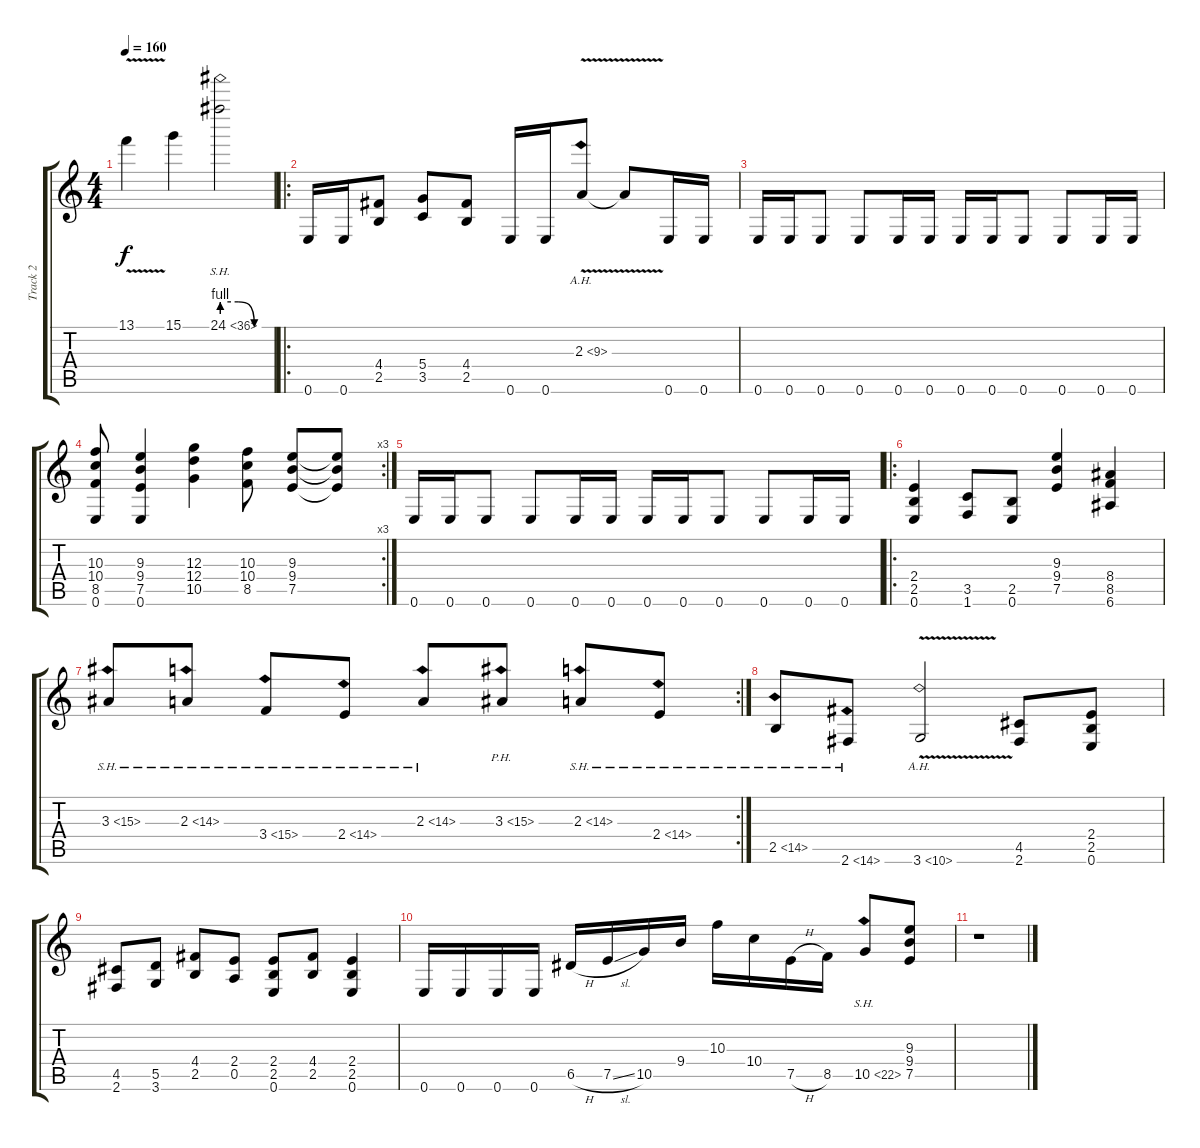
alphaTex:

\track ("Track 2" "Track 2") {instrument distortionguitar}
\staff {score tabs}
\tuning (E4 B3 G3 D3 A2 E2) {hide}
\ts (4 4)
\tempo 160
\clef g2
\ks c
13.1{v}.4{dy f} 15.1.4 24.1{be (custom 0 4 20 4 40 0 60 0) sh 12}.2 |
\ro
0.6.16 0.6.16 (4.4 2.5).8 (5.4 3.5).8 (4.4 2.5).8 0.6.16 0.6.16 2.3{ah 7 v}.8 2.3{t}.8 0.6.16 0.6.16 |
0.6.16 0.6.16 0.6.8 0.6.8 0.6.16 0.6.16 0.6.16 0.6.16 0.6.8 0.6.8 0.6.16 0.6.16 |
\rc 3
(10.3 10.4 8.5 0.6).8 (9.3 9.4 7.5 0.6).4 (12.3 12.4 10.5).4 (10.3 10.4 8.5).8 (9.3 9.4 7.5).8 (9.3{t} 9.4{t} 7.5{t}).8 |
0.6.16 0.6.16 0.6.8 0.6.8 0.6.16 0.6.16 0.6.16 0.6.16 0.6.8 0.6.8 0.6.16 0.6.16 |
\ro
(2.4 2.5 0.6).4 (3.5 1.6).8 (2.5 0.6).8 (9.3 9.4 7.5).4 (8.4 8.5 6.6).4 |
\rc 2
3.3{sh 12}.8 2.3{sh 12}.8 3.4{sh 12}.8 2.4{sh 12}.8 2.3{sh 12}.8 3.3{ph 12}.8 2.3{sh 12}.8 2.4{sh 12}.8 |
2.5{sh 12}.8 2.6{sh 12}.8 3.6{ah 7 v}.2 (4.5 2.6).8 (2.4 2.5 0.6).8 |
(4.5 2.6).8 (5.5 3.6).8 (4.4 2.5).8 (2.4 0.5).8 (2.4 2.5 0.6).8 (4.4 2.5).8 (2.4 2.5 0.6).4 |
0.6.16 0.6.16 0.6.16 0.6.16 6.5{h}.16 7.5{sl}.16 10.5.16 9.4.16 10.3.16 10.4.16 7.5{h}.16 8.5.16 10.5{sh 12}.8 (9.3 9.4 7.5).8 |
r.1
